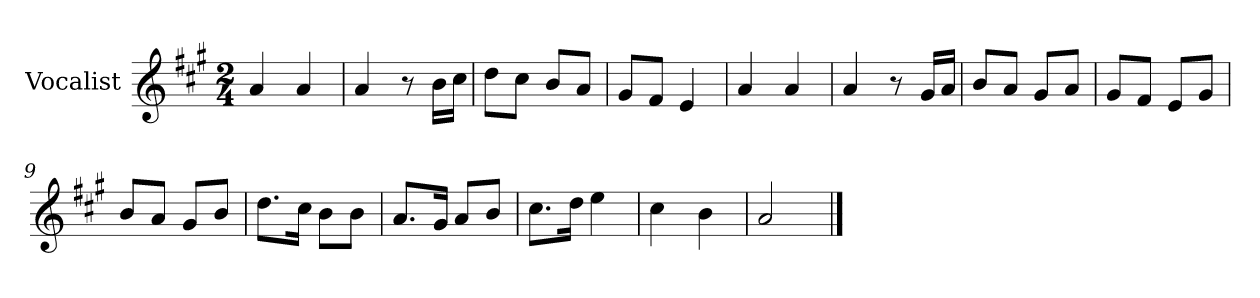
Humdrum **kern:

**kern
*part1
*staff1
*I"Vocalist
*k[f#c#g#]
*A:
*M2/4
=1
4a
4a
=2
4a
8r
16bLL
16cc#JJ
=3
8ddL
8cc#J
8bL
8aJ
=4
8g#L
8f#J
4e
=5
4a
4a
=6
4a
8r
16g#LL
16aJJ
=7
8bL
8aJ
8g#L
8aJ
=8
8g#L
8f#J
8eL
8g#J
=9
8bL
8aJ
8g#L
8bJ
=10
8.ddL
16cc#Jk
8bL
8bJ
=11
8.aL
16g#Jk
8aL
8bJ
=12
8.cc#L
16ddJk
4ee
=13
4cc#
4b
=14
2a
==
*-
